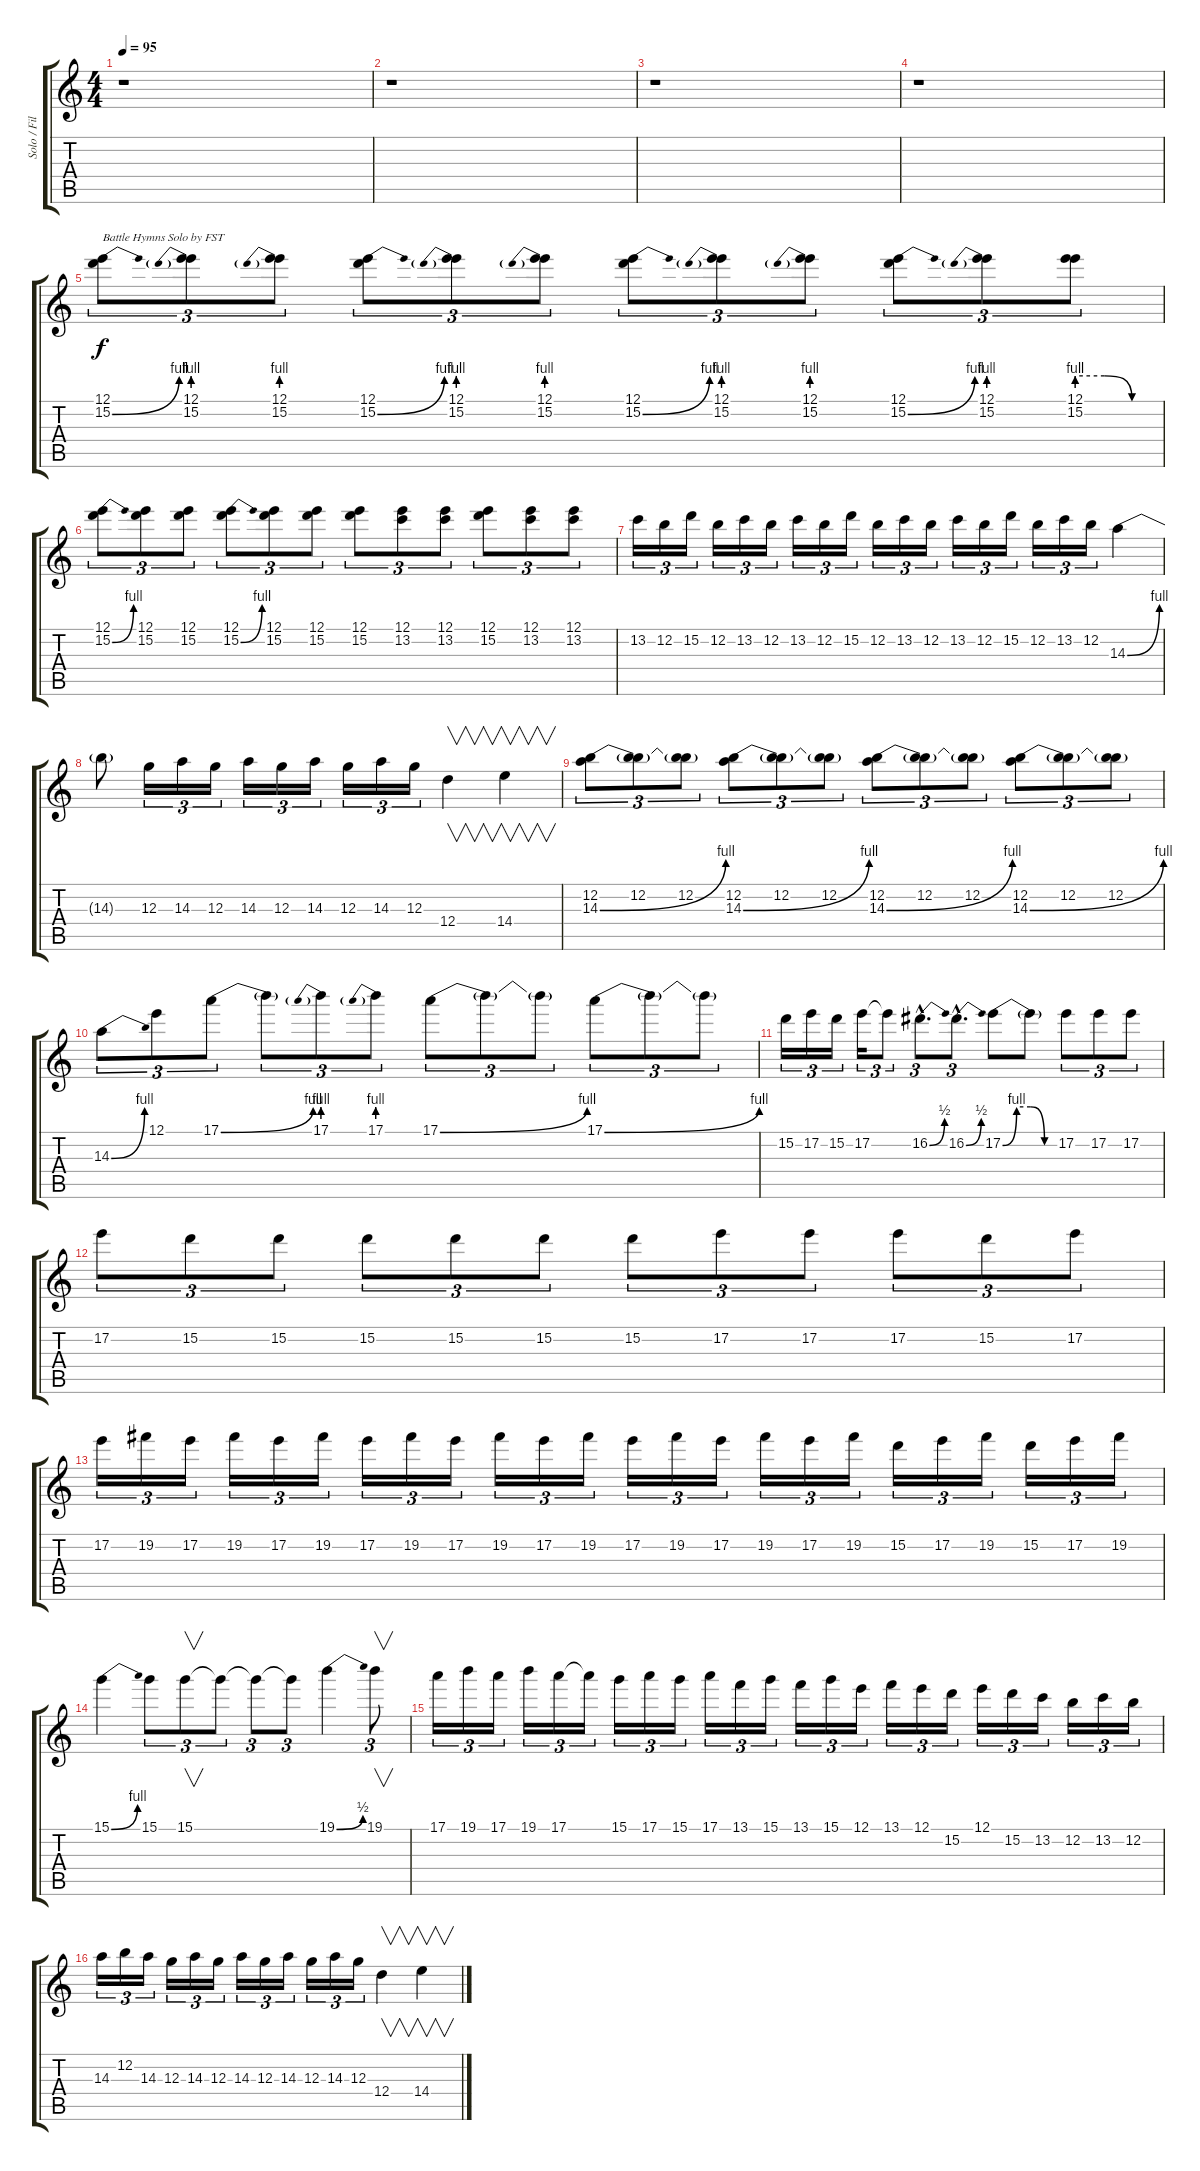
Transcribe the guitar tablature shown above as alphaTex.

\track ("Solo / Fill" "Solo / Fil") {instrument overdrivenguitar}
\staff {score tabs}
\tuning (E4 B3 G3 D3 A2 E2) {hide}
\ts (4 4)
\tempo 95
\clef g2
\ks c
r.1{dy f} |
r.1 |
r.1 |
r.1 |
(12.1 15.2{be (bend 0 0 60 4)}).8{tu (3 2) txt "Battle Hymns Solo by FST"} (12.1 15.2{be (prebend 0 4 60 4)}).8{tu (3 2)} (12.1 15.2{be (prebend 0 4 60 4)}).8{tu (3 2)} (12.1 15.2{be (bend 0 0 60 4)}).8{tu (3 2)} (12.1 15.2{be (prebend 0 4 60 4)}).8{tu (3 2)} (12.1 15.2{be (prebend 0 4 60 4)}).8{tu (3 2)} (12.1 15.2{be (bend 0 0 60 4)}).8{tu (3 2)} (12.1 15.2{be (prebend 0 4 60 4)}).8{tu (3 2)} (12.1 15.2{be (prebend 0 4 60 4)}).8{tu (3 2)} (12.1 15.2{be (bend 0 0 60 4)}).8{tu (3 2)} (12.1 15.2{be (prebend 0 4 60 4)}).8{tu (3 2)} (12.1 15.2{be (custom 0 4 20 4 40 0 60 0)}).8{tu (3 2)} |
(12.1 15.2{be (bend 0 0 60 4)}).8{tu (3 2)} (12.1 15.2).8{tu (3 2)} (12.1 15.2).8{tu (3 2)} (12.1 15.2{be (bend 0 0 60 4)}).8{tu (3 2)} (12.1 15.2).8{tu (3 2)} (12.1 15.2).8{tu (3 2)} (12.1 15.2).8{tu (3 2)} (12.1 13.2).8{tu (3 2)} (12.1 13.2).8{tu (3 2)} (12.1 15.2).8{tu (3 2)} (12.1 13.2).8{tu (3 2)} (12.1 13.2).8{tu (3 2)} |
13.2.16{tu (3 2)} 12.2.16{tu (3 2)} 15.2.16{tu (3 2)} 12.2.16{tu (3 2)} 13.2.16{tu (3 2)} 12.2.16{tu (3 2)} 13.2.16{tu (3 2)} 12.2.16{tu (3 2)} 15.2.16{tu (3 2)} 12.2.16{tu (3 2)} 13.2.16{tu (3 2)} 12.2.16{tu (3 2)} 13.2.16{tu (3 2)} 12.2.16{tu (3 2)} 15.2.16{tu (3 2)} 12.2.16{tu (3 2)} 13.2.16{tu (3 2)} 12.2.16{tu (3 2)} 14.3{be (bend 0 0 60 4)}.4 |
14.3{t}.8 12.3.16{tu (3 2)} 14.3.16{tu (3 2)} 12.3.16{tu (3 2)} 14.3.16{tu (3 2)} 12.3.16{tu (3 2)} 14.3.16{tu (3 2)} 12.3.16{tu (3 2)} 14.3.16{tu (3 2)} 12.3.16{tu (3 2)} 12.4.4{v} 14.4.4{v} |
(12.2 14.3{be (bend 0 0 60 4)}).8{tu (3 2)} (12.2 14.3{t}).8{tu (3 2)} (12.2 14.3{t}).8{tu (3 2)} (12.2 14.3{be (bend 0 0 60 4)}).8{tu (3 2)} (12.2 14.3{t}).8{tu (3 2)} (12.2 14.3{t}).8{tu (3 2)} (12.2 14.3{be (bend 0 0 60 4)}).8{tu (3 2)} (12.2 14.3{t}).8{tu (3 2)} (12.2 14.3{t}).8{tu (3 2)} (12.2 14.3{be (bend 0 0 60 4)}).8{tu (3 2)} (12.2 14.3{t}).8{tu (3 2)} (12.2 14.3{t}).8{tu (3 2)} |
14.3{be (bend 0 0 60 4)}.8{tu (3 2)} 12.1.8{tu (3 2)} 17.1{be (bend 0 0 60 4)}.8{tu (3 2)} 17.1{t}.8{tu (3 2)} 17.1{be (prebend 0 4 60 4)}.8{tu (3 2)} 17.1{be (prebend 0 4 60 4)}.8{tu (3 2)} 17.1{be (bend 0 0 60 4)}.8{tu (3 2)} 17.1{t}.8{tu (3 2)} 17.1{t}.8{tu (3 2)} 17.1{be (bend 0 0 60 4)}.8{tu (3 2)} 17.1{t}.8{tu (3 2)} 17.1{t}.8{tu (3 2)} |
15.2.16{tu (3 2)} 17.2.16{tu (3 2)} 15.2.16{tu (3 2)} 17.2.16{tu (3 2)} 17.2{t}.8{tu (3 2)} 16.2{be (bend 0 0 60 2) hac}.8{d tu (3 2)} 16.2{be (bend 0 0 60 2) hac}.8{d tu (3 2)} 17.2{be (custom 0 0 15 4 30 4 45 0 60 0)}.8 17.2{t}.8 17.2.8{tu (3 2)} 17.2.8{tu (3 2)} 17.2.8{tu (3 2)} |
17.2.8{tu (3 2)} 15.2.8{tu (3 2)} 15.2.8{tu (3 2)} 15.2.8{tu (3 2)} 15.2.8{tu (3 2)} 15.2.8{tu (3 2)} 15.2.8{tu (3 2)} 17.2.8{tu (3 2)} 17.2.8{tu (3 2)} 17.2.8{tu (3 2)} 15.2.8{tu (3 2)} 17.2.8{tu (3 2)} |
17.2.16{tu (3 2)} 19.2.16{tu (3 2)} 17.2.16{tu (3 2)} 19.2.16{tu (3 2)} 17.2.16{tu (3 2)} 19.2.16{tu (3 2)} 17.2.16{tu (3 2)} 19.2.16{tu (3 2)} 17.2.16{tu (3 2)} 19.2.16{tu (3 2)} 17.2.16{tu (3 2)} 19.2.16{tu (3 2)} 17.2.16{tu (3 2)} 19.2.16{tu (3 2)} 17.2.16{tu (3 2)} 19.2.16{tu (3 2)} 17.2.16{tu (3 2)} 19.2.16{tu (3 2)} 15.2.16{tu (3 2)} 17.2.16{tu (3 2)} 19.2.16{tu (3 2)} 15.2.16{tu (3 2)} 17.2.16{tu (3 2)} 19.2.16{tu (3 2)} |
15.1{be (bend 0 0 60 4)}.4 15.1.8{tu (3 2)} 15.1.8{v tu (3 2)} 15.1{t}.8{tu (3 2)} 15.1{t}.8{tu (3 2)} 15.1{t}.8{tu (3 2)} 19.1{be (bend 0 0 60 2)}.4 19.1.8{v tu (3 2)} |
17.1.16{tu (3 2)} 19.1.16{tu (3 2)} 17.1.16{tu (3 2)} 19.1.16{tu (3 2)} 17.1.16{tu (3 2)} 17.1{t}.16{tu (3 2)} 15.1.16{tu (3 2)} 17.1.16{tu (3 2)} 15.1.16{tu (3 2)} 17.1.16{tu (3 2)} 13.1.16{tu (3 2)} 15.1.16{tu (3 2)} 13.1.16{tu (3 2)} 15.1.16{tu (3 2)} 12.1.16{tu (3 2)} 13.1.16{tu (3 2)} 12.1.16{tu (3 2)} 15.2.16{tu (3 2)} 12.1.16{tu (3 2)} 15.2.16{tu (3 2)} 13.2.16{tu (3 2)} 12.2.16{tu (3 2)} 13.2.16{tu (3 2)} 12.2.16{tu (3 2)} |
14.3.16{tu (3 2)} 12.2.16{tu (3 2)} 14.3.16{tu (3 2)} 12.3.16{tu (3 2)} 14.3.16{tu (3 2)} 12.3.16{tu (3 2)} 14.3.16{tu (3 2)} 12.3.16{tu (3 2)} 14.3.16{tu (3 2)} 12.3.16{tu (3 2)} 14.3.16{tu (3 2)} 12.3.16{tu (3 2)} 12.4.4{v} 14.4.4{v}
